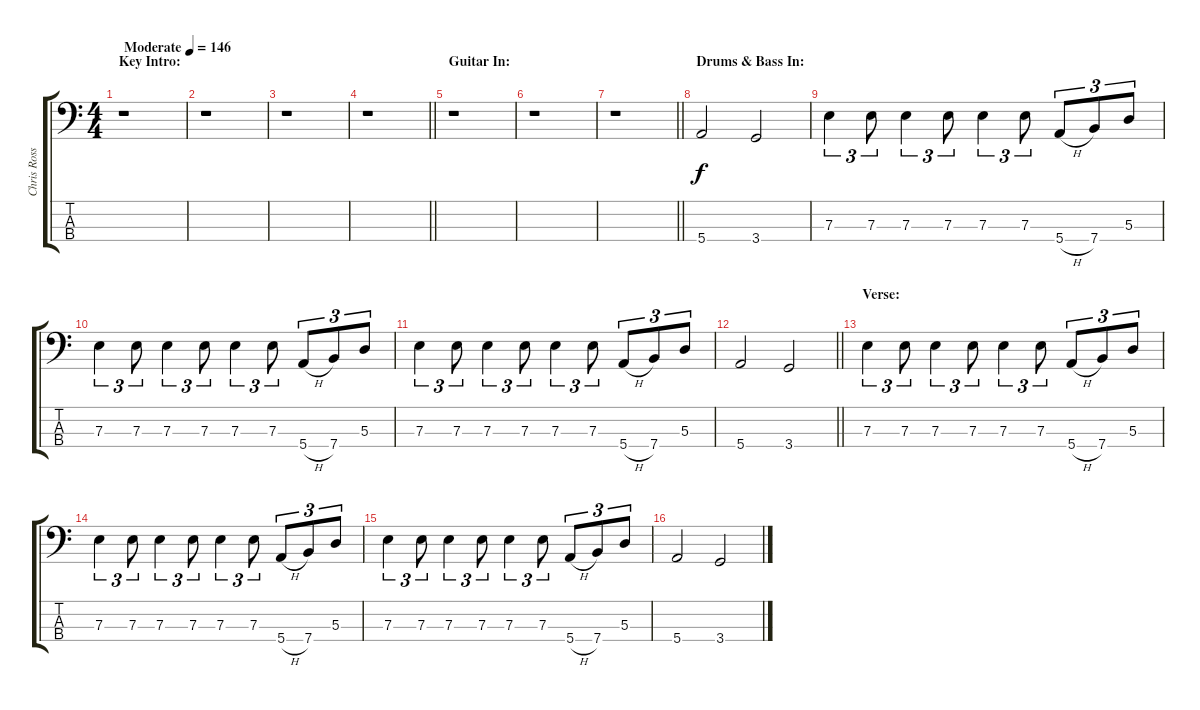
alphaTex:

\track ("Chris Ross" "Chris Ross") {instrument electricbassfinger}
\staff {score tabs}
\tuning (G2 D2 A1 E1) {hide}
\ts (4 4)
\section ("" "Key Intro:")
\tempo (146 "Moderate")
\clef f4
\ks c
r.1{dy f instrument electricbassfinger} |
r.1 |
r.1 |
\barLineRight lightlight
r.1 |
\section ("" "Guitar In:")
r.1 |
r.1 |
\barLineRight lightlight
r.1 |
\section ("" "Drums & Bass In:")
5.4.2 3.4.2 |
7.3.4{tu (3 2)} 7.3.8{tu (3 2)} 7.3.4{tu (3 2)} 7.3.8{tu (3 2)} 7.3.4{tu (3 2)} 7.3.8{tu (3 2)} 5.4{h}.8{tu (3 2)} 7.4.8{tu (3 2)} 5.3.8{tu (3 2)} |
7.3.4{tu (3 2)} 7.3.8{tu (3 2)} 7.3.4{tu (3 2)} 7.3.8{tu (3 2)} 7.3.4{tu (3 2)} 7.3.8{tu (3 2)} 5.4{h}.8{tu (3 2)} 7.4.8{tu (3 2)} 5.3.8{tu (3 2)} |
7.3.4{tu (3 2)} 7.3.8{tu (3 2)} 7.3.4{tu (3 2)} 7.3.8{tu (3 2)} 7.3.4{tu (3 2)} 7.3.8{tu (3 2)} 5.4{h}.8{tu (3 2)} 7.4.8{tu (3 2)} 5.3.8{tu (3 2)} |
\barLineRight lightlight
5.4.2 3.4.2 |
\section ("" "Verse:")
7.3.4{tu (3 2)} 7.3.8{tu (3 2)} 7.3.4{tu (3 2)} 7.3.8{tu (3 2)} 7.3.4{tu (3 2)} 7.3.8{tu (3 2)} 5.4{h}.8{tu (3 2)} 7.4.8{tu (3 2)} 5.3.8{tu (3 2)} |
7.3.4{tu (3 2)} 7.3.8{tu (3 2)} 7.3.4{tu (3 2)} 7.3.8{tu (3 2)} 7.3.4{tu (3 2)} 7.3.8{tu (3 2)} 5.4{h}.8{tu (3 2)} 7.4.8{tu (3 2)} 5.3.8{tu (3 2)} |
7.3.4{tu (3 2)} 7.3.8{tu (3 2)} 7.3.4{tu (3 2)} 7.3.8{tu (3 2)} 7.3.4{tu (3 2)} 7.3.8{tu (3 2)} 5.4{h}.8{tu (3 2)} 7.4.8{tu (3 2)} 5.3.8{tu (3 2)} |
5.4.2 3.4.2
